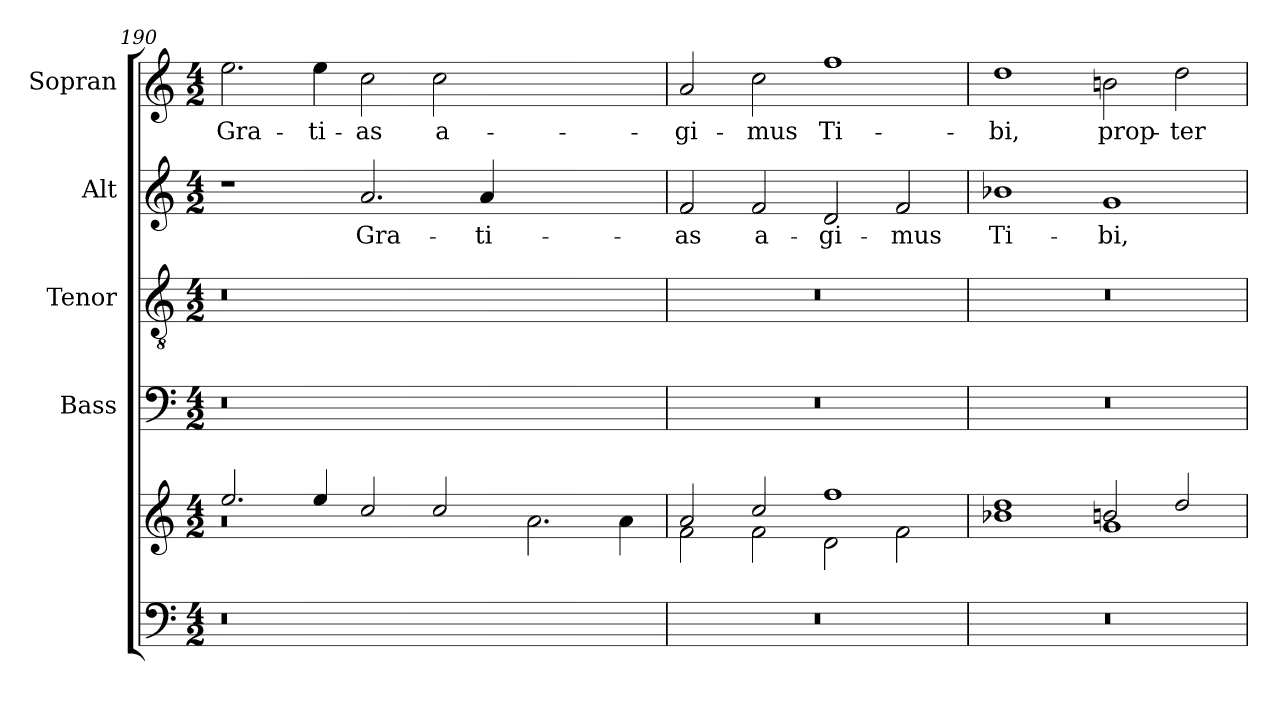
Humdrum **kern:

**kern	**kern	**kern	**kern	**kern	**text	**kern	**text
*part5	*part5	*part4	*part3	*part2	*part2	*part1	*part1
*staff6	*staff5	*staff4	*staff3	*staff2	*staff2	*staff1	*staff1
*	*	*I"Bass	*I"Tenor	*I"Alt	*	*I"Sopran	*
*	*	*I'B.	*I'T.	*I'A.	*	*I'S.	*
*clefF4	*clefG2	*clefF4	*clefGv2	*clefG2	*	*clefG2	*
*k[]	*k[]	*k[]	*k[]	*k[]	*	*k[]	*
*C:	*C:	*C:	*C:	*C:	*	*C:	*
*M4/2	*M4/2	*M4/2	*M4/2	*M4/2	*	*M4/2	*
=190	=190	=190	=190	=190	=190	=190	=190
*	*^	*	*	*	*	*	*
!	!	!	!	!	!	!	!	!LO:LY:b
0r	2.ee/	0rg	0r	0r	1r	.	2.ee\	Gra-
!	!	!	!	!	!	!	!	!LO:LY:b
.	4ee/	.	.	.	.	.	4ee\	-ti-
!	!	!	!	!	!	!LO:LY:b	!	!LO:LY:b
.	2cc/	.	.	.	2.a/	Gra-	2cc\	-as
!	!	!	!	!	!	!	!	!LO:LY:b
.	2cc/	.	.	.	.	.	2cc\	a-
!	!	!	!	!	!	!LO:LY:b	!	!
.	.	.	.	.	4a/	-ti-	.	.
1ryy	1ryy	2.a\	1ryy	1ryy	1ryy	.	1ryy	.
.	.	4a\	.	.	.	.	.	.
=191	=191	=191	=191	=191	=191	=191	=191	=191
!	!	!	!	!	!	!LO:LY:b	!	!LO:LY:b
0r	2a/	2f\	0r	0r	2f/	-as	2a/	-gi-
!	!	!	!	!	!	!LO:LY:b	!	!LO:LY:b
.	2cc/	2f\	.	.	2f/	a-	2cc\	-mus
!	!	!	!	!	!	!LO:LY:b	!	!LO:LY:b
.	1ff	2d\	.	.	2d/	-gi-	1ff	Ti-
!	!	!	!	!	!	!LO:LY:b	!	!
.	.	2f\	.	.	2f/	-mus	.	.
!!LO:PB:g=z
=192	=192	=192	=192	=192	=192	=192	=192	=192
!	!	!	!	!	!	!LO:LY:b	!	!LO:LY:b
0r	1dd	1b-X	0r	0r	1b-X	Ti-	1dd	-bi,
!	!	!	!	!	!	!LO:LY:b	!	!LO:LY:b
.	2bn/	1g	.	.	1g	-bi,	2bn\	prop-
!	!	!	!	!	!	!	!	!LO:LY:b
.	2dd/	.	.	.	.	.	2dd\	-ter
*	*v	*v	*	*	*	*	*	*
=	=	=	=	=	=	=	=
*-	*-	*-	*-	*-	*-	*-	*-
